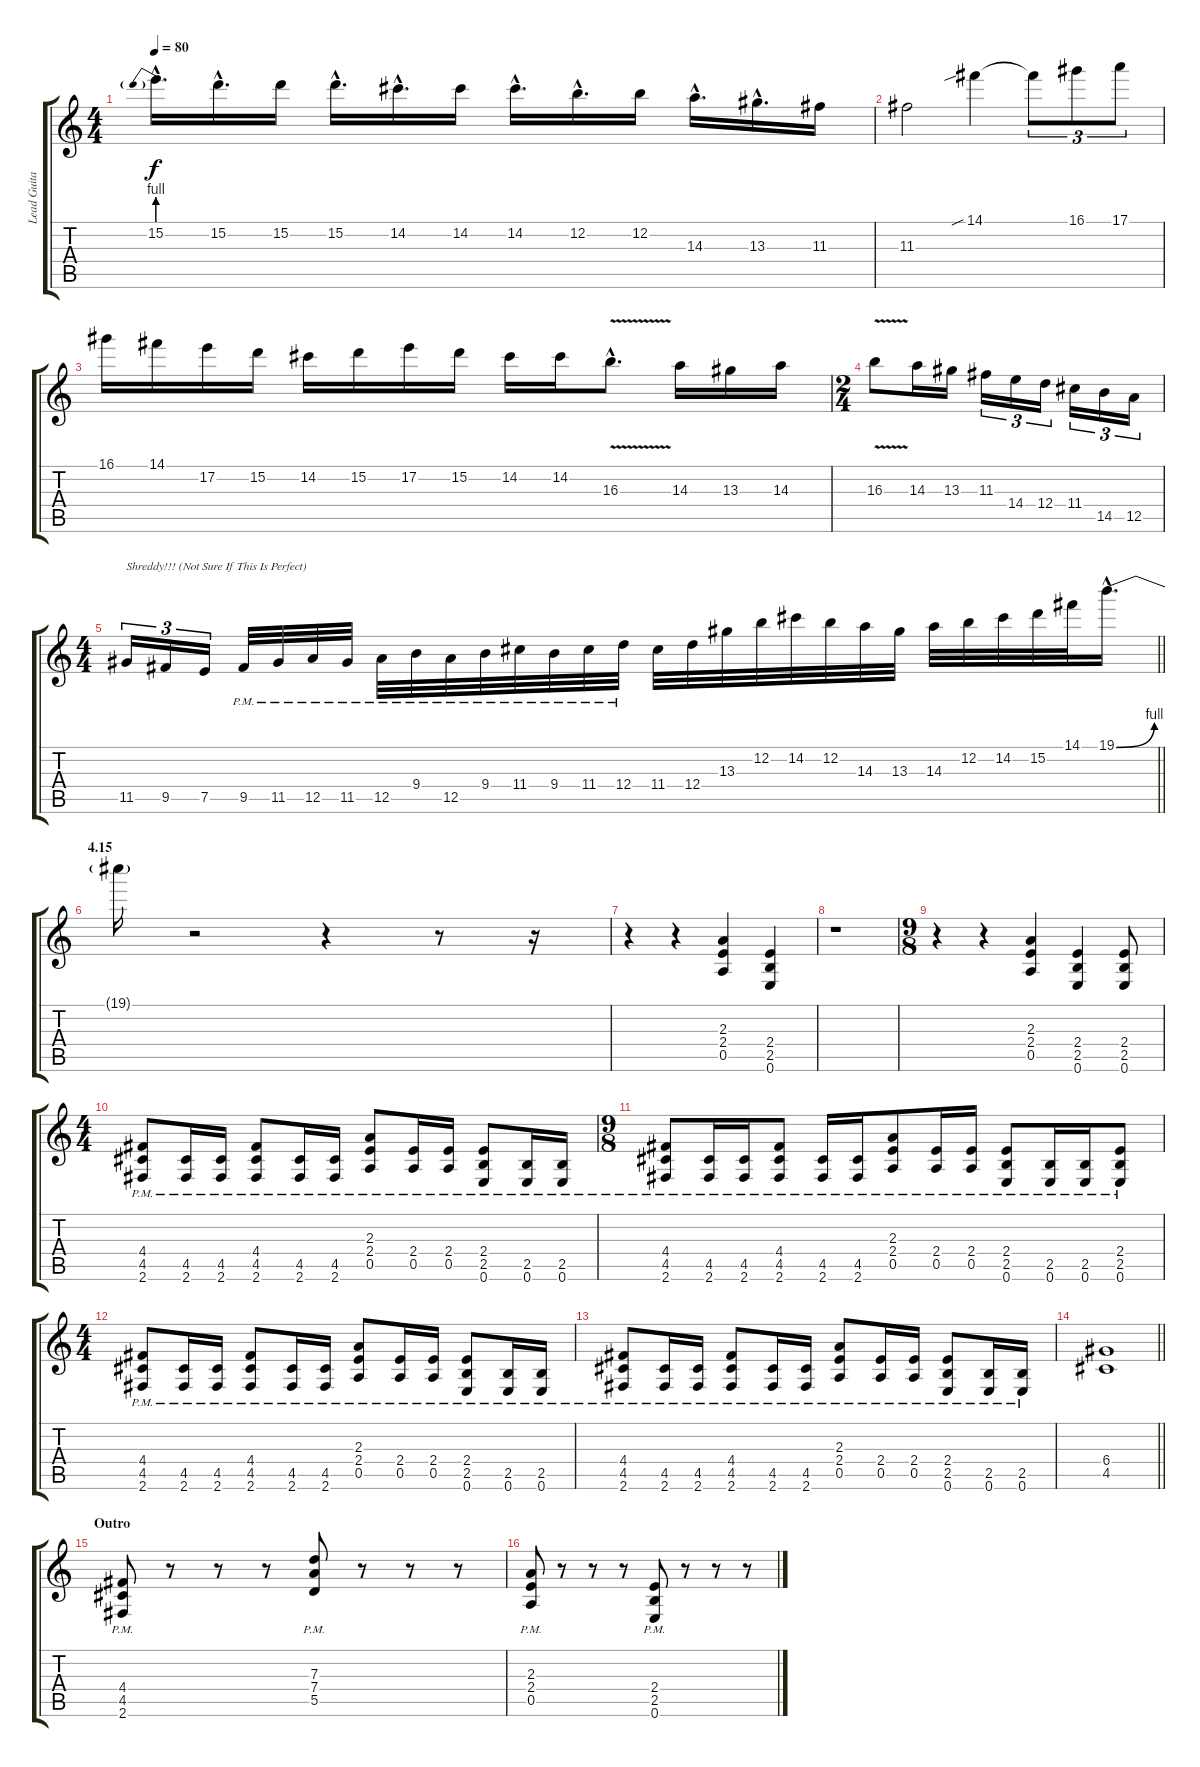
\track ("Lead Guitar" "Lead Guita") {instrument distortionguitar}
\staff {score tabs}
\tuning (E4 B3 G3 D3 A2 E2) {hide}
\ts (4 4)
\tempo 80
\clef g2
\ks c
15.2{be (prebend 0 4 60 4) hac}.16{d dy f} 15.2{hac}.16{d} 15.2.16 15.2{hac}.16{d} 14.2{hac}.16{d} 14.2.16 14.2{hac}.16{d} 12.2{hac}.16{d} 12.2.16 14.3{hac}.16{d} 13.3{hac}.16{d} 11.3.16 |
11.3.2 14.1{sib}.4 14.1{t}.8{tu (3 2)} 16.1.8{tu (3 2)} 17.1.8{tu (3 2)} |
16.1.16 14.1.16 17.2.16 15.2.16 14.2.16 15.2.16 17.2.16 15.2.16 14.2.16 14.2.16 16.3{v hac}.8{d} 14.3.16 13.3.16 14.3.16 |
\ts (2 4)
16.3{v}.8 14.3.16 13.3.16 11.3.16{tu (3 2)} 14.4.16{tu (3 2)} 12.4.16{tu (3 2)} 11.4.16{tu (3 2)} 14.5.16{tu (3 2)} 12.5.16{tu (3 2)} |
\ts (4 4)
\barLineRight lightlight
11.5.16{tu (3 2) txt "Shreddy!!! (Not Sure If This Is Perfect)"} 9.5.16{tu (3 2)} 7.5.16{tu (3 2)} 9.5{pm}.32 11.5{pm}.32 12.5{pm}.32 11.5{pm}.32 12.5{pm}.32 9.4{pm}.32 12.5{pm}.32 9.4{pm}.32 11.4{pm}.32 9.4{pm}.32 11.4{pm}.32 12.4{pm}.32 11.4.32 12.4.32 13.3.32 12.2.32 14.2.32 12.2.32 14.3.32 13.3.32 14.3.32 12.2.32 14.2.32 15.2.32 14.1.32 19.1{be (bend 0 0 60 4) hac}.16{d} |
\section ("" "4.15")
19.1{t}.16 r.2 r.4 r.8 r.16 |
r.4{instrument distortionguitar} r.4 (2.3 2.4 0.5).4 (2.4 2.5 0.6).4 |
r.1 |
\ts (9 8)
r.4 r.4 (2.3 2.4 0.5).4 (2.4 2.5 0.6).4 (2.4 2.5 0.6).8 |
\ts (4 4)
(4.4{pm} 4.5{pm} 2.6{pm}).8 (4.5{pm} 2.6{pm}).16 (4.5{pm} 2.6{pm}).16 (4.4{pm} 4.5{pm} 2.6{pm}).8 (4.5{pm} 2.6{pm}).16 (4.5{pm} 2.6{pm}).16 (2.3{pm} 2.4{pm} 0.5{pm}).8 (2.4{pm} 0.5{pm}).16 (2.4{pm} 0.5{pm}).16 (2.4{pm} 2.5{pm} 0.6{pm}).8 (2.5{pm} 0.6{pm}).16 (2.5{pm} 0.6{pm}).16 |
\ts (9 8)
(4.4{pm} 4.5{pm} 2.6{pm}).8 (4.5{pm} 2.6{pm}).16 (4.5{pm} 2.6{pm}).16 (4.4{pm} 4.5{pm} 2.6{pm}).8 (4.5{pm} 2.6{pm}).16 (4.5{pm} 2.6{pm}).16 (2.3{pm} 2.4{pm} 0.5{pm}).8 (2.4{pm} 0.5{pm}).16 (2.4{pm} 0.5{pm}).16 (2.4{pm} 2.5{pm} 0.6{pm}).8 (2.5{pm} 0.6{pm}).16 (2.5{pm} 0.6{pm}).16 (2.4{pm} 2.5{pm} 0.6{pm}).8 |
\ts (4 4)
(4.4{pm} 4.5{pm} 2.6{pm}).8 (4.5{pm} 2.6{pm}).16 (4.5{pm} 2.6{pm}).16 (4.4{pm} 4.5{pm} 2.6{pm}).8 (4.5{pm} 2.6{pm}).16 (4.5{pm} 2.6{pm}).16 (2.3{pm} 2.4{pm} 0.5{pm}).8 (2.4{pm} 0.5{pm}).16 (2.4{pm} 0.5{pm}).16 (2.4{pm} 2.5{pm} 0.6{pm}).8 (2.5{pm} 0.6{pm}).16 (2.5{pm} 0.6{pm}).16 |
(4.4{pm} 4.5{pm} 2.6{pm}).8 (4.5{pm} 2.6{pm}).16 (4.5{pm} 2.6{pm}).16 (4.4{pm} 4.5{pm} 2.6{pm}).8 (4.5{pm} 2.6{pm}).16 (4.5{pm} 2.6{pm}).16 (2.3{pm} 2.4{pm} 0.5{pm}).8 (2.4{pm} 0.5{pm}).16 (2.4{pm} 0.5{pm}).16 (2.4{pm} 2.5{pm} 0.6{pm}).8 (2.5{pm} 0.6{pm}).16 (2.5{pm} 0.6{pm}).16 |
\barLineRight lightlight
(6.4 4.5).1 |
\section ("" "Outro")
(4.4{pm} 4.5{pm} 2.6{pm}).8 r.8 r.8 r.8 (7.3{pm} 7.4{pm} 5.5{pm}).8 r.8 r.8 r.8 |
(2.3{pm} 2.4{pm} 0.5{pm}).8 r.8 r.8 r.8 (2.4{pm} 2.5{pm} 0.6{pm}).8 r.8 r.8 r.8
